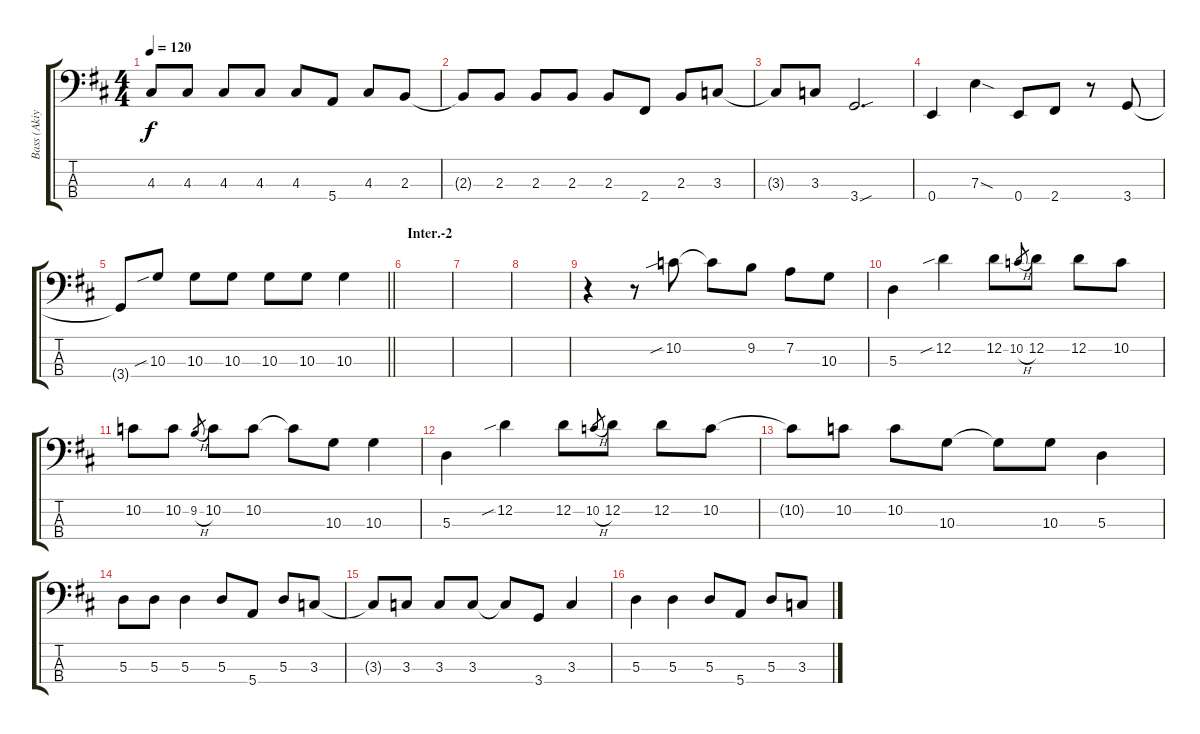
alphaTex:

\track ("Bass (Akiyama Mio)" "Bass (Akiy") {instrument electricbassfinger}
\staff {score tabs}
\tuning (G2 D2 A1 E1) {hide}
\ts (4 4)
\tempo 120
\clef f4
\ks d
4.3{t}.8{dy f} 4.3.8 4.3.8 4.3.8 4.3.8 5.4.8 4.3.8 2.3.8 |
2.3{t}.8 2.3.8 2.3.8 2.3.8 2.3.8 2.4.8 2.3.8 3.3.8 |
3.3{t}.8 3.3.8 3.4{sou}.2{d} |
0.4.4 7.3{sod}.4 0.4.8 2.4.8 r.8 3.4.8 |
\barLineRight lightlight
3.4{t}.8 10.3{sib}.8 10.3.8 10.3.8 10.3.8 10.3.8 10.3.4 |
\section ("" "Inter.-2")
|
|
|
r.4 r.8 10.2{sib}.8 10.2{t}.8 9.2.8 7.2.8 10.3.8 |
5.3.4 12.2{sib}.4 12.2.8 10.2{h}.8{gr} 12.2.8 12.2.8 10.2.8 |
10.2.8 10.2.8 9.2{h}.8{gr} 10.2.8 10.2.8 10.2{t}.8 10.3.8 10.3.4 |
5.3.4 12.2{sib}.4 12.2.8 10.2{h}.8{gr} 12.2.8 12.2.8 10.2.8 |
10.2{t}.8 10.2.8 10.2.8 10.3.8 10.3{t}.8 10.3.8 5.3.4 |
5.3.8 5.3.8 5.3.4 5.3.8 5.4.8 5.3.8 3.3.8 |
3.3{t}.8 3.3.8 3.3.8 3.3.8 3.3{t}.8 3.4.8 3.3.4 |
5.3.4 5.3.4 5.3.8 5.4.8 5.3.8 3.3.8
